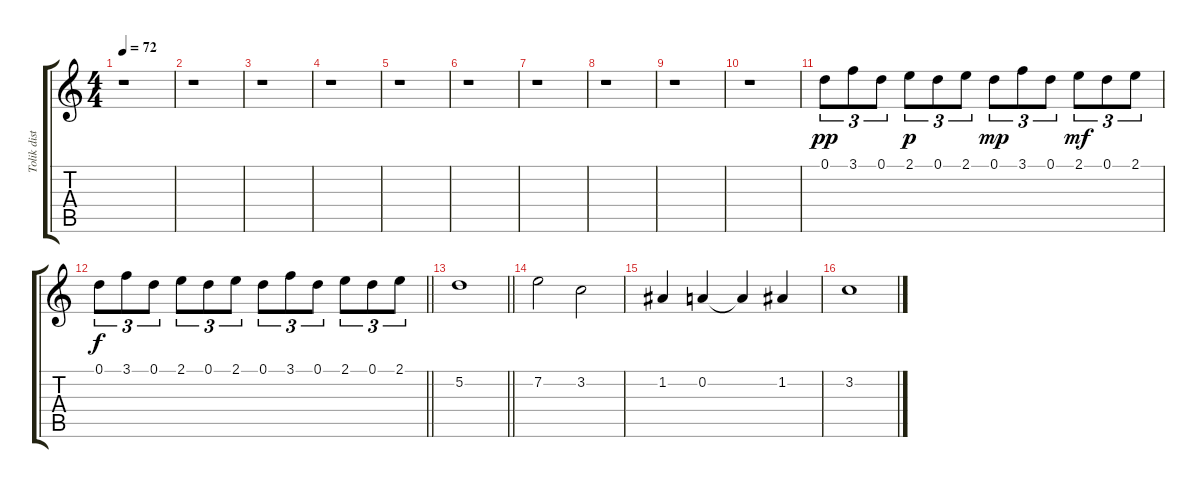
\track ("Tolik dist" "Tolik dist") {instrument distortionguitar}
\staff {score tabs}
\tuning (D4 A3 F3 C3 G2 C2) {hide}
\ts (4 4)
\tempo 72
\clef g2
\ks c
r.1{dy f} |
r.1 |
r.1 |
r.1 |
r.1 |
r.1 |
r.1 |
r.1 |
r.1 |
r.1 |
0.1.8{tu (3 2) dy pp} 3.1.8{tu (3 2)} 0.1.8{tu (3 2)} 2.1.8{tu (3 2) dy p} 0.1.8{tu (3 2)} 2.1.8{tu (3 2)} 0.1.8{tu (3 2) dy mp} 3.1.8{tu (3 2)} 0.1.8{tu (3 2)} 2.1.8{tu (3 2) dy mf} 0.1.8{tu (3 2)} 2.1.8{tu (3 2)} |
\barLineRight lightlight
0.1.8{tu (3 2) dy f} 3.1.8{tu (3 2)} 0.1.8{tu (3 2)} 2.1.8{tu (3 2)} 0.1.8{tu (3 2)} 2.1.8{tu (3 2)} 0.1.8{tu (3 2)} 3.1.8{tu (3 2)} 0.1.8{tu (3 2)} 2.1.8{tu (3 2)} 0.1.8{tu (3 2)} 2.1.8{tu (3 2)} |
\barLineRight lightlight
5.2.1 |
7.2.2 3.2.2 |
1.2.4 0.2.4 0.2{t}.4 1.2.4 |
3.2.1
